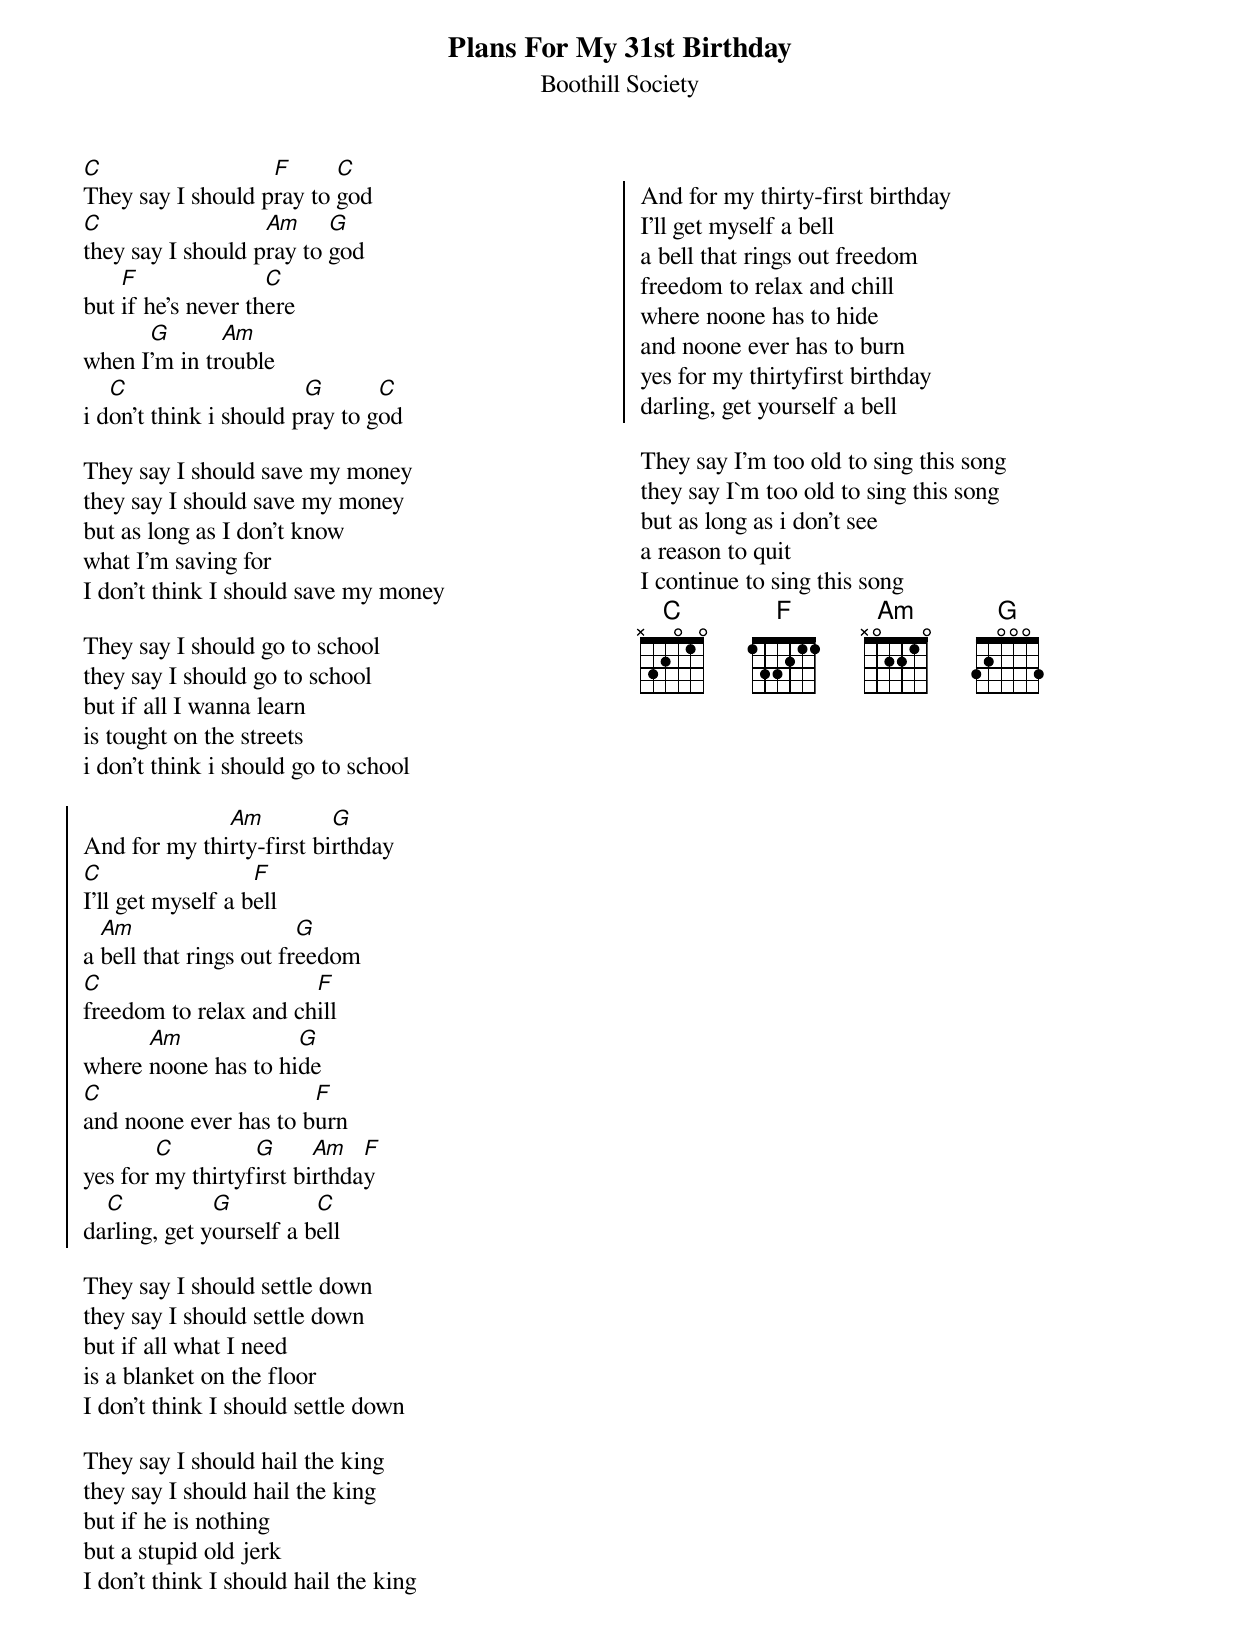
{t:Plans For My 31st Birthday}
{st:Boothill Society}
{columns: 2}

[C]They say I should p[F]ray to [C]god
[C]they say I should p[Am]ray to [G]god
but [F]if he's never th[C]ere
when I[G]'m in tr[Am]ouble
i d[C]on't think i should p[G]ray to g[C]od

They say I should save my money
they say I should save my money
but as long as I don't know
what I'm saving for
I don't think I should save my money

They say I should go to school
they say I should go to school
but if all I wanna learn
is tought on the streets
i don't think i should go to school

{soc}
And for my thi[Am]rty-first bi[G]rthday
[C]I'll get myself a b[F]ell
a [Am]bell that rings out fr[G]eedom
[C]freedom to relax and ch[F]ill
where [Am]noone has to hi[G]de
[C]and noone ever has to b[F]urn
yes for [C]my thirtyf[G]irst bi[Am]rthda[F]y
da[C]rling, get y[G]ourself a b[C]ell
{eoc}

They say I should settle down
they say I should settle down
but if all what I need
is a blanket on the floor
I don't think I should settle down

They say I should hail the king
they say I should hail the king
but if he is nothing
but a stupid old jerk
I don't think I should hail the king

{column_break}

{soc}
And for my thirty-first birthday
I'll get myself a bell
a bell that rings out freedom
freedom to relax and chill
where noone has to hide
and noone ever has to burn
yes for my thirtyfirst birthday
darling, get yourself a bell
{eoc}

They say I'm too old to sing this song
they say I`m too old to sing this song
but as long as i don't see
a reason to quit
I continue to sing this song
